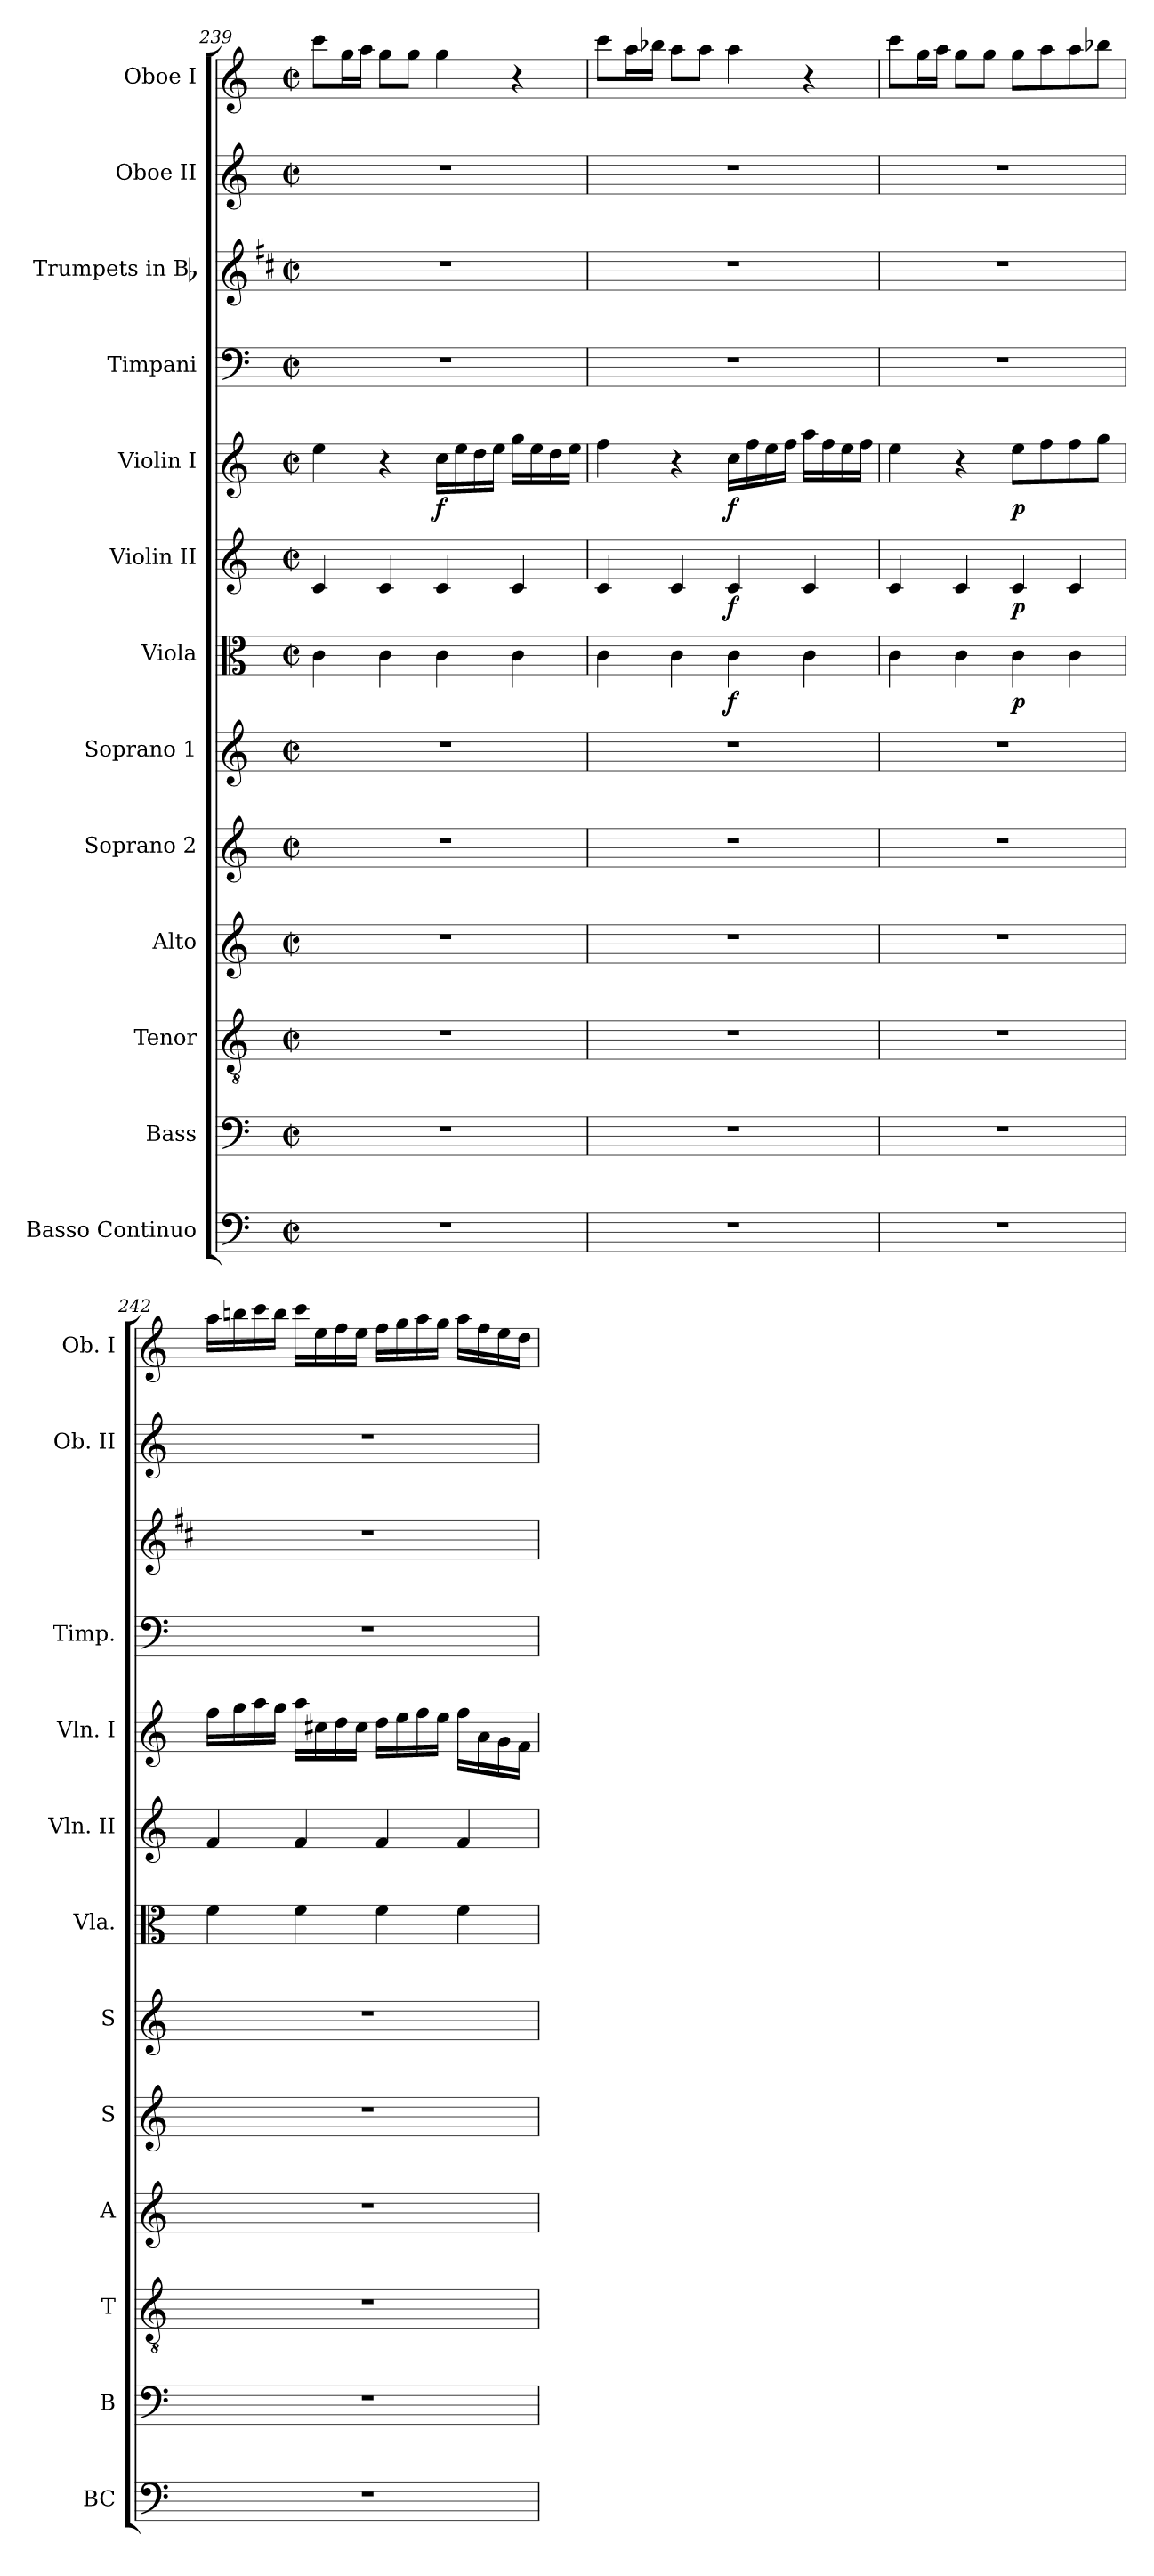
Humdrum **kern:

**kern	**kern	**kern	**kern	**kern	**kern	**kern	**dynam	**kern	**dynam	**kern	**dynam	**kern	**kern	**kern	**kern
*part13	*part12	*part11	*part10	*part9	*part8	*part7	*part7	*part6	*part6	*part5	*part5	*part4	*part3	*part2	*part1
*staff13	*staff12	*staff11	*staff10	*staff9	*staff8	*staff7	*staff7	*staff6	*staff6	*staff5	*staff5	*staff4	*staff3	*staff2	*staff1
*I"Basso Continuo	*I"Bass	*I"Tenor	*I"Alto	*I"Soprano 2	*I"Soprano 1	*I"Viola	*	*I"Violin II	*	*I"Violin I	*	*I"Timpani	*I"Trumpets in Bb	*I"Oboe II	*I"Oboe I
*I'BC	*I'B	*I'T	*I'A	*I'S	*I'S	*I'Vla.	*	*I'Vln. II	*	*I'Vln. I	*	*I'Timp.	*	*I'Ob. II	*I'Ob. I
!!LO:LB:g=z
*clefF4	*clefF4	*clefGv2	*clefG2	*clefG2	*clefG2	*clefC3	*	*clefG2	*	*clefG2	*	*clefF4	*clefG2	*clefG2	*clefG2
*	*	*	*	*	*	*	*	*	*	*	*	*	*ITrd1c2	*	*
*k[]	*k[]	*k[]	*k[]	*k[]	*k[]	*k[]	*	*k[]	*	*k[]	*	*k[]	*k[]	*k[]	*k[]
*C:	*C:	*C:	*C:	*C:	*C:	*C:	*	*C:	*	*C:	*	*C:	*C:	*C:	*C:
*M2/2	*M2/2	*M2/2	*M2/2	*M2/2	*M2/2	*M2/2	*	*M2/2	*	*M2/2	*	*M2/2	*M2/2	*M2/2	*M2/2
*met(c|)	*met(c|)	*met(c|)	*met(c|)	*met(c|)	*met(c|)	*met(c|)	*	*met(c|)	*	*met(c|)	*	*met(c|)	*met(c|)	*met(c|)	*met(c|)
=239	=239	=239	=239	=239	=239	=239	=239	=239	=239	=239	=239	=239	=239	=239	=239
1r	1r	1r	1r	1r	1r	4c\	.	4c/	.	4ee\	.	1r	1r	1r	8ccc\L
.	.	.	.	.	.	.	.	.	.	.	.	.	.	.	16gg\L
.	.	.	.	.	.	.	.	.	.	.	.	.	.	.	16aa\JJ
.	.	.	.	.	.	4c\	.	4c/	.	4r	.	.	.	.	8gg\L
.	.	.	.	.	.	.	.	.	.	.	.	.	.	.	8gg\J
!	!	!	!	!	!	!	!	!	!	!	!LO:DY:b	!	!	!	!
.	.	.	.	.	.	4c\	.	4c/	.	16cc\LL	f	.	.	.	4gg\
.	.	.	.	.	.	.	.	.	.	16ee\	.	.	.	.	.
.	.	.	.	.	.	.	.	.	.	16dd\	.	.	.	.	.
.	.	.	.	.	.	.	.	.	.	16ee\JJ	.	.	.	.	.
.	.	.	.	.	.	4c\	.	4c/	.	16gg\LL	.	.	.	.	4r
.	.	.	.	.	.	.	.	.	.	16ee\	.	.	.	.	.
.	.	.	.	.	.	.	.	.	.	16dd\	.	.	.	.	.
.	.	.	.	.	.	.	.	.	.	16ee\JJ	.	.	.	.	.
=240	=240	=240	=240	=240	=240	=240	=240	=240	=240	=240	=240	=240	=240	=240	=240
1r	1r	1r	1r	1r	1r	4c\	.	4c/	.	4ff\	.	1r	1r	1r	8ccc\L
.	.	.	.	.	.	.	.	.	.	.	.	.	.	.	16aa\L
.	.	.	.	.	.	.	.	.	.	.	.	.	.	.	16bb-X\JJ
.	.	.	.	.	.	4c\	.	4c/	.	4r	.	.	.	.	8aa\L
.	.	.	.	.	.	.	.	.	.	.	.	.	.	.	8aa\J
!	!	!	!	!	!	!	!LO:DY:b	!	!LO:DY:b	!	!LO:DY:b	!	!	!	!
.	.	.	.	.	.	4c\	f	4c/	f	16cc\LL	f	.	.	.	4aa\
.	.	.	.	.	.	.	.	.	.	16ff\	.	.	.	.	.
.	.	.	.	.	.	.	.	.	.	16ee\	.	.	.	.	.
.	.	.	.	.	.	.	.	.	.	16ff\JJ	.	.	.	.	.
.	.	.	.	.	.	4c\	.	4c/	.	16aa\LL	.	.	.	.	4r
.	.	.	.	.	.	.	.	.	.	16ff\	.	.	.	.	.
.	.	.	.	.	.	.	.	.	.	16ee\	.	.	.	.	.
.	.	.	.	.	.	.	.	.	.	16ff\JJ	.	.	.	.	.
=241	=241	=241	=241	=241	=241	=241	=241	=241	=241	=241	=241	=241	=241	=241	=241
1r	1r	1r	1r	1r	1r	4c\	.	4c/	.	4ee\	.	1r	1r	1r	8ccc\L
.	.	.	.	.	.	.	.	.	.	.	.	.	.	.	16gg\L
.	.	.	.	.	.	.	.	.	.	.	.	.	.	.	16aa\JJ
.	.	.	.	.	.	4c\	.	4c/	.	4r	.	.	.	.	8gg\L
.	.	.	.	.	.	.	.	.	.	.	.	.	.	.	8gg\J
!	!	!	!	!	!	!	!LO:DY:b	!	!LO:DY:b	!	!LO:DY:b	!	!	!	!
.	.	.	.	.	.	4c\	p	4c/	p	8ee\L	p	.	.	.	8gg\L
.	.	.	.	.	.	.	.	.	.	8ff\	.	.	.	.	8aa\
.	.	.	.	.	.	4c\	.	4c/	.	8ff\	.	.	.	.	8aa\
.	.	.	.	.	.	.	.	.	.	8gg\J	.	.	.	.	8bb-X\J
=242	=242	=242	=242	=242	=242	=242	=242	=242	=242	=242	=242	=242	=242	=242	=242
1r	1r	1r	1r	1r	1r	4f\	.	4f/	.	16ff\LL	.	1r	1r	1r	16aa\LL
.	.	.	.	.	.	.	.	.	.	16gg\	.	.	.	.	16bbn\
.	.	.	.	.	.	.	.	.	.	16aa\	.	.	.	.	16ccc\
.	.	.	.	.	.	.	.	.	.	16gg\JJ	.	.	.	.	16bb\JJ
.	.	.	.	.	.	4f\	.	4f/	.	16aa\LL	.	.	.	.	16ccc\LL
.	.	.	.	.	.	.	.	.	.	16cc#X\	.	.	.	.	16ee\
.	.	.	.	.	.	.	.	.	.	16dd\	.	.	.	.	16ff\
.	.	.	.	.	.	.	.	.	.	16cc#\JJ	.	.	.	.	16ee\JJ
.	.	.	.	.	.	4f\	.	4f/	.	16dd\LL	.	.	.	.	16ff\LL
.	.	.	.	.	.	.	.	.	.	16ee\	.	.	.	.	16gg\
.	.	.	.	.	.	.	.	.	.	16ff\	.	.	.	.	16aa\
.	.	.	.	.	.	.	.	.	.	16ee\JJ	.	.	.	.	16gg\JJ
.	.	.	.	.	.	4f\	.	4f/	.	16ff\LL	.	.	.	.	16aa\LL
.	.	.	.	.	.	.	.	.	.	16a\	.	.	.	.	16ff\
.	.	.	.	.	.	.	.	.	.	16g\	.	.	.	.	16ee\
.	.	.	.	.	.	.	.	.	.	16f\JJ	.	.	.	.	16dd\JJ
=	=	=	=	=	=	=	=	=	=	=	=	=	=	=	=
*-	*-	*-	*-	*-	*-	*-	*-	*-	*-	*-	*-	*-	*-	*-	*-
